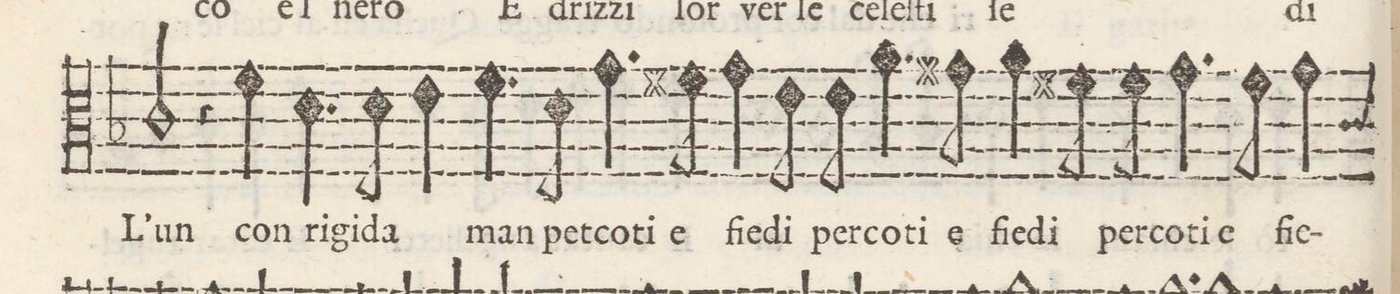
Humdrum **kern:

**kern	**text
*I"TENORE	*
*clefC3	*
*k[b-]	*
*met(C)	*
*M2/1	*
2c/	L`un
4r	.
4f\	con
=20-	=20-
4.d\	ri-
8d\	-gi-
4e\	-da
4.f\	man
8d\	pet-
4.g\	-co-
8f#X\	-ti e
4g\	fie-
=21-	=21-
8e\	-di
8e\	per-
4.g\	-coti-
8g#X\	-e
4a\	fie-
8f#X\	-di
8f#\	per-
4.g#\	-co-
8f#\	-ti e
4g#\	fie
=22-	=22-
*-	*-
